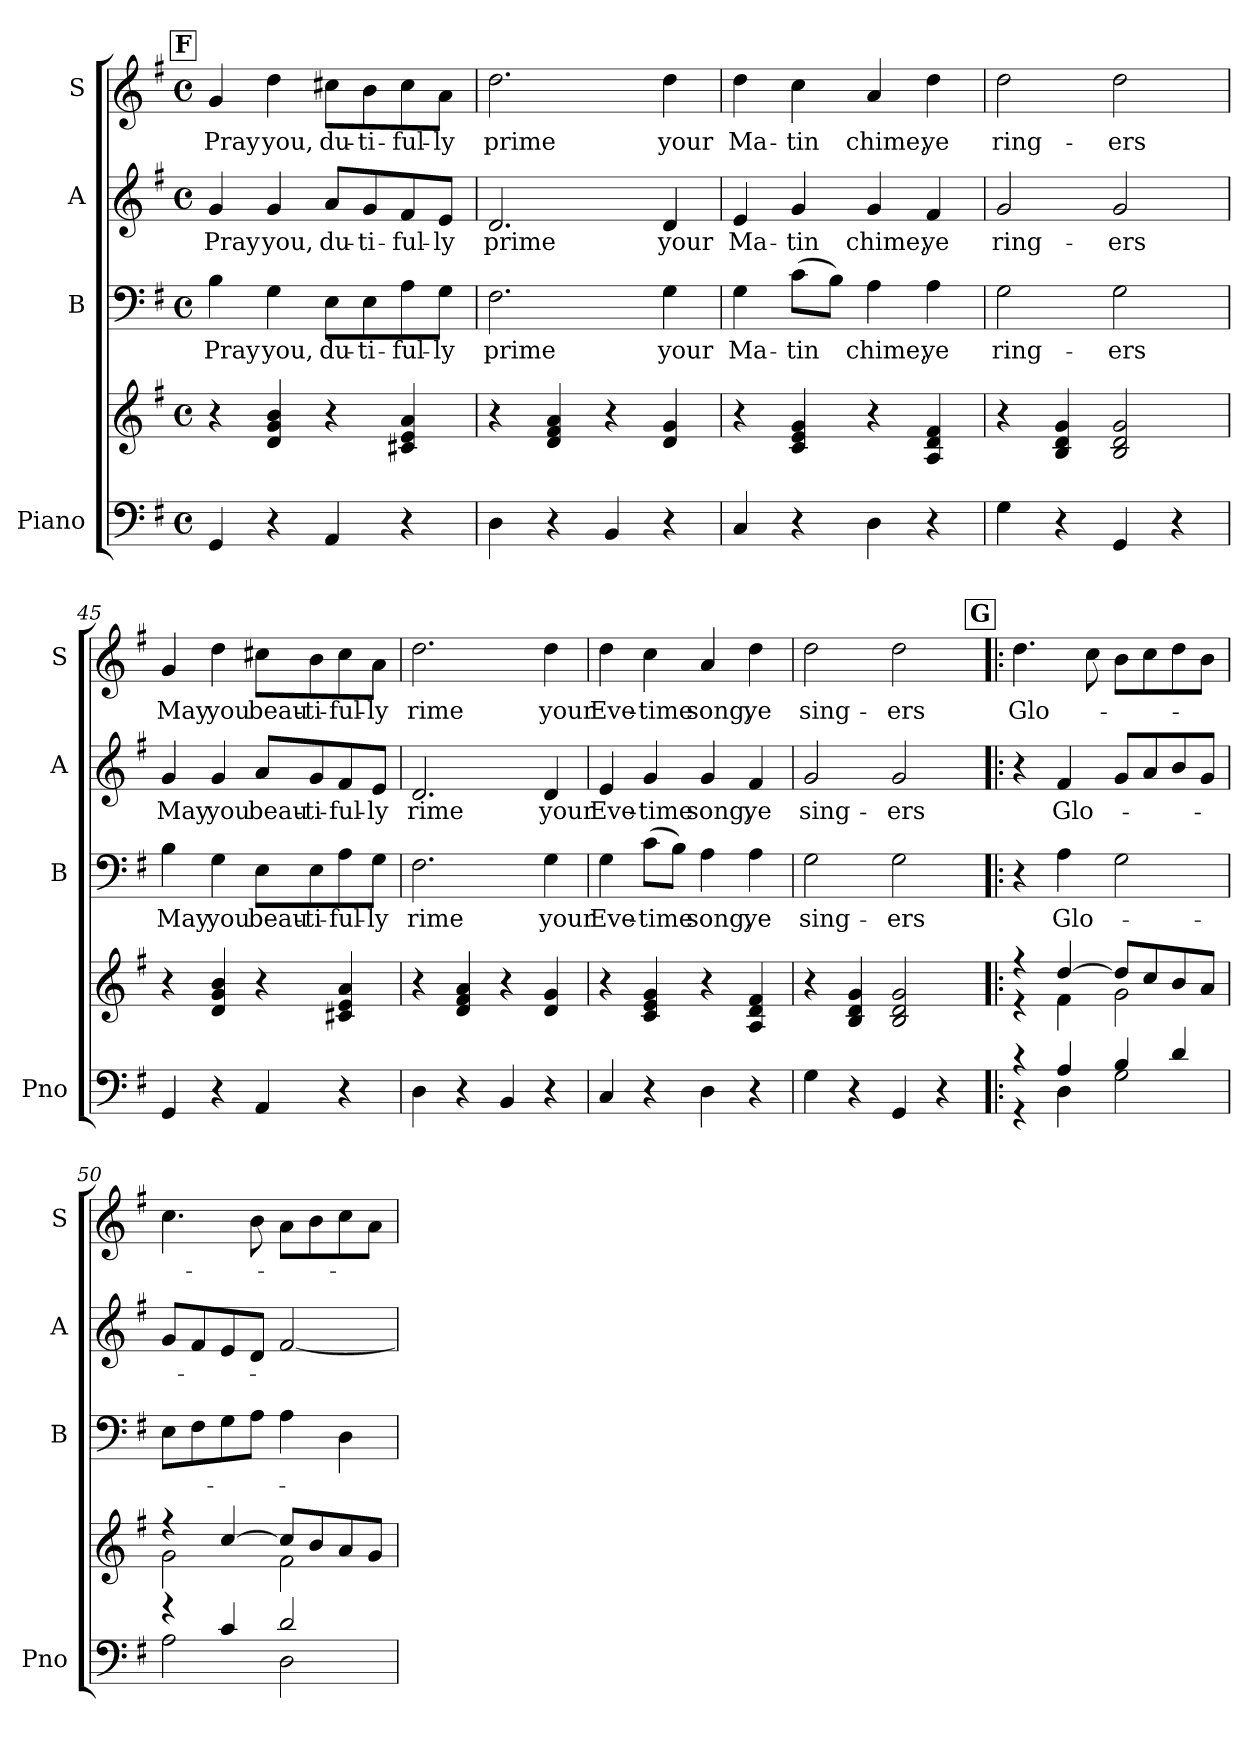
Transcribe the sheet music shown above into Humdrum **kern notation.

**kern	**kern	**kern	**text	**kern	**text	**kern	**text
*part4	*part4	*part3	*part3	*part2	*part2	*part1	*part1
*staff5	*staff4	*staff3	*staff3	*staff2	*staff2	*staff1	*staff1
*I"Piano	*	*I"B	*	*I"A	*	*I"S	*
*I'Pno	*	*I'B	*	*I'A	*	*I'S	*
!!LO:LB:g=z
*clefF4	*clefG2	*clefF4	*	*clefG2	*	*clefG2	*
*k[f#]	*k[f#]	*k[f#]	*	*k[f#]	*	*k[f#]	*
*M4/4	*M4/4	*M4/4	*	*M4/4	*	*M4/4	*
*met(c)	*met(c)	*met(c)	*	*met(c)	*	*met(c)	*
!!LO:REH:place=s1:a:B:fs=14:t=F
=41	=41	=41	=41	=41	=41	=41	=41
4GG/	4r	4B\	Pray	4g/	Pray	4g/	Pray
4r	4d/ 4g/ 4b/	4G\	you,	4g/	you,	4dd\	you,
4AA/	4r	8E\L	du-	8a/L	du-	8cc#X\L	du-
.	.	8E\	-ti-	8g/	-ti-	8b\	-ti-
4r	4c#X/ 4e/ 4a/	8A\	-ful-	8f#/	-ful-	8cc#\	-ful-
.	.	8G\J	-ly	8e/J	-ly	8a\J	-ly
=42	=42	=42	=42	=42	=42	=42	=42
4D\	4r	2.F#\	prime	2.d/	prime	2.dd\	prime
4r	4d/ 4f#/ 4a/	.	.	.	.	.	.
4BB/	4r	.	.	.	.	.	.
4r	4d/ 4g/	4G\	your	4d/	your	4dd\	your
=43	=43	=43	=43	=43	=43	=43	=43
4C/	4r	4G\	Ma-	4e/	Ma-	4dd\	Ma-
4r	4c/ 4e/ 4g/	(>8c\L	-tin	4g/	-tin	4cc\	-tin
.	.	8B\J)	.	.	.	.	.
4D\	4r	4A\	chime,	4g/	chime,	4a/	chime,
4r	4A/ 4d/ 4f#/	4A\	ye	4f#/	ye	4dd\	ye
=44	=44	=44	=44	=44	=44	=44	=44
4G\	4r	2G\	ring-	2g/	ring-	2dd\	ring-
4r	4B/ 4d/ 4g/	.	.	.	.	.	.
4GG/	2B/ 2d/ 2g/	2G\	-ers	2g/	-ers	2dd\	-ers
4r	.	.	.	.	.	.	.
=45	=45	=45	=45	=45	=45	=45	=45
4GG/	4r	4B\	May	4g/	May	4g/	May
4r	4d/ 4g/ 4b/	4G\	you	4g/	you	4dd\	you
4AA/	4r	8E\L	beau-	8a/L	beau-	8cc#X\L	beau-
.	.	8E\	-ti-	8g/	-ti-	8b\	-ti-
4r	4c#X/ 4e/ 4a/	8A\	-ful-	8f#/	-ful-	8cc#\	-ful-
.	.	8G\J	-ly	8e/J	-ly	8a\J	-ly
!!LO:PB:g=z
=46	=46	=46	=46	=46	=46	=46	=46
4D\	4r	2.F#\	rime	2.d/	rime	2.dd\	rime
4r	4d/ 4f#/ 4a/	.	.	.	.	.	.
4BB/	4r	.	.	.	.	.	.
4r	4d/ 4g/	4G\	your	4d/	your	4dd\	your
=47	=47	=47	=47	=47	=47	=47	=47
4C/	4r	4G\	Eve-	4e/	Eve-	4dd\	Eve-
4r	4c/ 4e/ 4g/	(>8c\L	-time	4g/	-time	4cc\	-time
.	.	8B\J)	.	.	.	.	.
4D\	4r	4A\	song,	4g/	song,	4a/	song,
4r	4A/ 4d/ 4f#/	4A\	ye	4f#/	ye	4dd\	ye
=48	=48	=48	=48	=48	=48	=48	=48
4G\	4r	2G\	sing-	2g/	sing-	2dd\	sing-
4r	4B/ 4d/ 4g/	.	.	.	.	.	.
4GG/	2B/ 2d/ 2g/	2G\	-ers	2g/	-ers	2dd\	-ers
4r	.	.	.	.	.	.	.
!!LO:REH:place=s1:a:B:fs=14:t=G
=49!|:	=49!|:	=49!|:	=49!|:	=49!|:	=49!|:	=49!|:	=49!|:
*^	*^	*	*	*	*	*	*
4r	4r	4r	4r	4r	.	4r	.	4.dd\	Glo-
4A/	4D\	[4dd/	4f#\	4A\	Glo-	4f#/	Glo-	.	.
.	.	.	.	.	.	.	.	8cc\	.
4B/	2G\	8dd/L]	2g\	2G\	.	8g/L	.	8b\L	.
.	.	8cc/	.	.	.	8a/	.	8cc\	.
4d/	.	8b/	.	.	.	8b/	.	8dd\	.
.	.	8a/J	.	.	.	8g/J	.	8b\J	.
=50	=50	=50	=50	=50	=50	=50	=50	=50	=50
4r	2A\	4r	2g\	8E\L	.	8g/L	.	4.cc\	.
.	.	.	.	8F#\	.	8f#/	.	.	.
4c/	.	[4cc/	.	8G\	.	8e/	.	.	.
.	.	.	.	8A\J	.	8d/J	.	8b\	.
2d/	2D\	8cc/L]	2f#\	4A\	.	[2f#/	.	8a\L	.
.	.	8b/	.	.	.	.	.	8b\	.
.	.	8a/	.	4D\	.	.	.	8cc\	.
.	.	8g/J	.	.	.	.	.	8a\J	.
*v	*v	*	*	*	*	*	*	*	*
*	*v	*v	*	*	*	*	*	*
=	=	=	=	=	=	=	=
*-	*-	*-	*-	*-	*-	*-	*-
